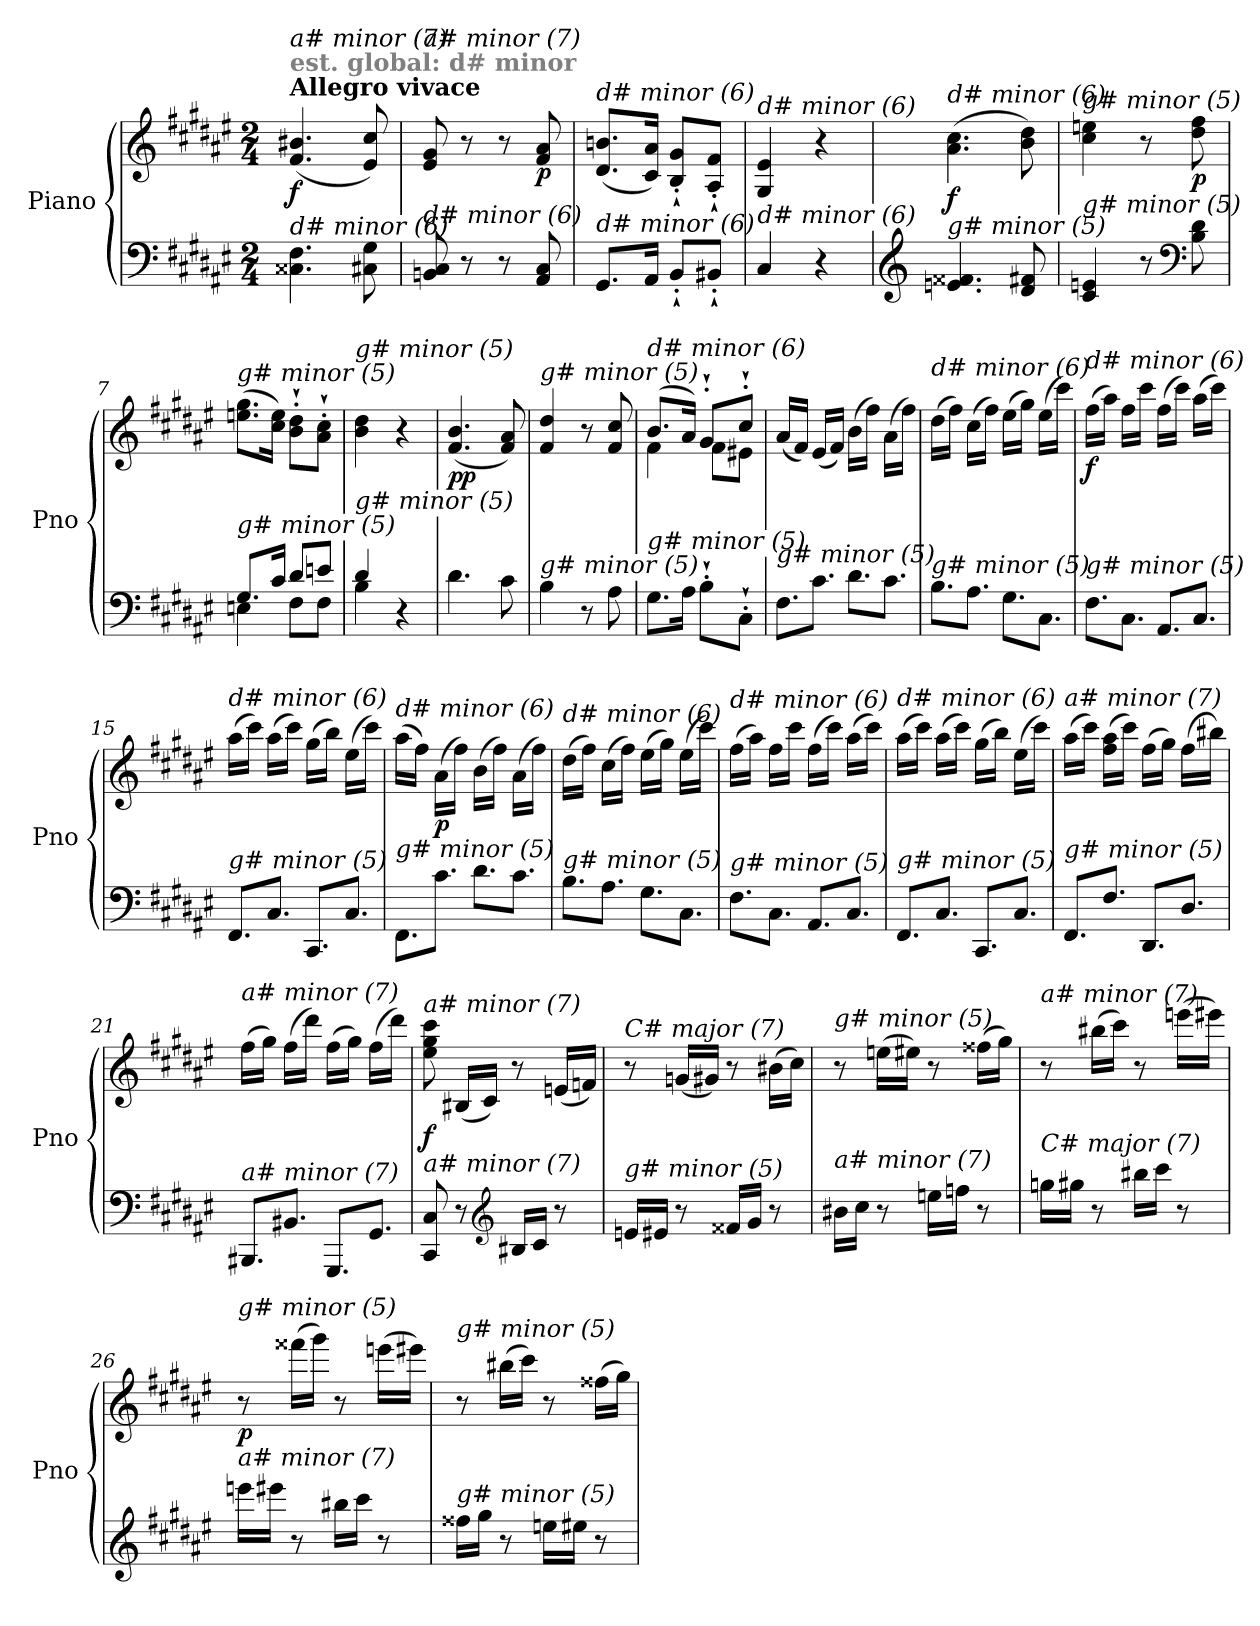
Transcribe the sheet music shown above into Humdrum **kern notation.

**kern	**kern	**dynam
*part1	*part1	*part1
*staff2	*staff1	*staff1/2
*I"Piano	*	*
*I'Pno	*	*
*clefF4	*clefG2	*
*k[f#c#g#d#a#e#]	*k[f#c#g#d#a#e#]	*
*M2/4	*M2/4	*
=1	=1	=1
!	!LO:TX:a:B:t=Allegro vivace	!
!	!LO:TX:a:B:color=#808080:t=est. global&colon; d# minor	!
!	!LO:TX:i:t=a# minor (7)	!
!LO:TX:i:t=d# minor (6)	!	!
!	!	!LO:DY:b
4.C##Xi\ 4.F#\	(>4.f#/ 4.b#X/	f
8C#\ 8G#\	8e#/ 8cc#/)	.
=2	=2	=2
!	!LO:TX:i:t=a# minor (7)	!
!LO:TX:i:t=d# minor (6)	!	!
8BBn/ 8C#/	8e#/ 8g#/	.
8r	8r	.
8r	8r	.
!	!	!LO:DY:b
8AA#/ 8C#/	8f#/ 8a#/	p
=3	=3	=3
!	!LO:TX:i:t=d# minor (6)	!
!LO:TX:i:t=d# minor (6)	!	!
8.GG#/L	(8.d#/ 8.bn/L	.
16AA#/Jk	16c#/ 16a#/Jk)	.
8BB`'/L	8B/`' 8g#/`'L	.
8BB#X`'/J	8A#/`' 8f#/`'J	.
=4	=4	=4
!	!LO:TX:i:t=d# minor (6)	!
!LO:TX:i:t=d# minor (6)	!	!
4C#/	4G#/ 4e#/	.
4r	4r	.
=5	=5	=5
*clefG2	*	*
!	!LO:TX:i:t=d# minor (6)	!
!LO:TX:i:t=g# minor (5)	!	!
!	!	!LO:DY:b
4.en/ 4.f##Xi/	(4.a#\ 4.cc#\	f
8d#/ 8f#/	8b\ 8dd#\)	.
=6	=6	=6
!	!LO:TX:i:t=g# minor (5)	!
!LO:TX:i:t=g# minor (5)	!	!
4c#/ 4en/	4cc#\ 4een\	.
8r	8r	.
*clefF4	*	*
!	!	!LO:DY:b
8B\ 8d#\	8dd#\ 8ff#\	p
=7	=7	=7
*^	*	*
!	!	!LO:TX:i:t=g# minor (5)	!
!LO:TX:i:t=g# minor (5)	!	!	!
8.G#/L	4En\	(8.een\ 8.gg#\L	.
16c#/Jk	.	16cc#\ 16ee\Jk)	.
8d#/L	8F#\L	8b\`' 8dd#\`'L	.
8en/J	8F#\J	8a#\`' 8cc#\`'J	.
=8	=8	=8	=8
*	*	*^	*
!	!	!LO:TX:i:t=g# minor (5)	!	!
!LO:TX:i:t=g# minor (5)	!	!	!	!
4d#/	4B\	4b\ 4dd#\	4ryy	.
4r	4ryy	4r	4ryy	.
=9	=9	=9	=9	=9
!	!	!LO:TX:i:t=g# minor (5)	!	!
!LO:TX:i:t=g# minor (5)	!	!	!	!
!	!	!	!	!LO:DY:b
*v	*v	*	*	*
*	*v	*v	*
4.d#\	(>4.f#/ 4.b/	pp
8c#\	8f#/ 8a#/)	.
!!LO:LB:g=z
=10	=10	=10
!	!LO:TX:i:t=g# minor (5)	!
!LO:TX:i:t=g# minor (5)	!	!
4B\	4f#/ 4dd#/	.
8r	8r	.
8A#\	8f#/ 8cc#/	.
=11	=11	=11
*	*^	*
!	!LO:TX:i:t=d# minor (6)	!	!
!LO:TX:i:t=g# minor (5)	!	!	!
8.G#\L	(8.b/L	4f#\	.
16A#\Jk	16a#/Jk)	.	.
8B`'\L	8g#`'/L	8f#\L	.
8C#`'\J	8cc#`'/J	8e#X\J	.
*	*v	*v	*
=12	=12	=12
*Xtuplet	*	*
*	*^	*
!	!LO:TX:i:t=d# minor (6)	!	!
!LO:TX:i:t=g# minor (5)	!	!	!
!	!	!	!LO:DY:b
*	*v	*v	*
(12.F#\L	(16a#/LL	other-dynamics
.	16f#/JJ)	.
12.c#\J	(16e#/LL	.
.	16f#/JJ)	.
12.d#\L	(16b\LL	.
.	16ff#\JJ)	.
12.c#\J	(16a#\LL	.
.	16ff#\JJ)	.
=13	=13	=13
!	!LO:TX:i:t=d# minor (6)	!
!LO:TX:i:t=g# minor (5)	!	!
12.B\L	(16dd#\LL	.
.	16ff#\JJ)	.
12.A#\J	(16cc#\LL	.
.	16ff#\JJ)	.
12.G#\L	(16ee#\LL	.
.	16gg#\JJ)	.
12.C#\J	(16ee#\LL	.
.	16ccc#\JJ)	.
=14	=14	=14
!	!LO:TX:i:t=d# minor (6)	!
!LO:TX:i:t=g# minor (5)	!	!
!	!	!LO:DY:b
12.F#\L	(16ff#\LL	f
.	16aa#\JJ)	.
12.C#\J	16ff#\LL	.
.	16ccc#\JJ)	.
12.AA#/L	(16ff#\LL	.
.	16ccc#\JJ)	.
12.C#/J	(16aa#\LL	.
.	16ccc#\JJ)	.
=15	=15	=15
!	!LO:TX:i:t=d# minor (6)	!
!LO:TX:i:t=g# minor (5)	!	!
12.FF#/L	(16aa#\LL	.
.	16ccc#\JJ)	.
12.C#/J	(16aa#\LL	.
.	16ccc#\JJ)	.
12.CC#/L	(16gg#\LL	.
.	16bb\JJ)	.
12.C#/J	(16ee#\LL	.
.	16ccc#\JJ)	.
!!LO:LB:g=z
=16	=16	=16
!	!LO:TX:i:t=d# minor (6)	!
!LO:TX:i:t=g# minor (5)	!	!
12.FF#\L	(16aa#\LL	.
.	16ff#\JJ)	.
!	!	!LO:DY:b
(12.c#\J	(16a#\LL	p
.	16ff#\JJ)	.
12.d#\L	(16b\LL	.
.	16ff#\JJ)	.
12.c#\J	(16a#\LL	.
.	16ff#\JJ)	.
=17	=17	=17
!	!LO:TX:i:t=d# minor (6)	!
!LO:TX:i:t=g# minor (5)	!	!
12.B\L	(16dd#\LL	.
.	16ff#\JJ)	.
!	!	!LO:DY:b
12.A#\J	(16cc#\LL	other-dynamics
.	16ff#\JJ)	.
12.G#\L	(16ee#\LL	.
.	16gg#\JJ)	.
12.C#\J	(16ee#\LL	.
.	16ccc#\JJ)	.
=18	=18	=18
!	!LO:TX:i:t=d# minor (6)	!
!LO:TX:i:t=g# minor (5)	!	!
12.F#\L	(16ff#\LL	.
.	16aa#\JJ)	.
12.C#\J	16ff#\LL	.
.	16ccc#\JJ)	.
12.AA#/L	(16ff#\LL	.
.	16ccc#\JJ)	.
12.C#/J	(16aa#\LL	.
.	16ccc#\JJ)	.
=19	=19	=19
!	!LO:TX:i:t=d# minor (6)	!
!LO:TX:i:t=g# minor (5)	!	!
12.FF#/L	(16aa#\LL	.
.	16ccc#\JJ)	.
12.C#/J	(16aa#\LL	.
.	16ccc#\JJ)	.
12.CC#/L	(16gg#\LL	.
.	16bb\JJ)	.
12.C#/J	(16ee#\LL	.
.	16ccc#\JJ)	.
=20	=20	=20
!	!LO:TX:i:t=a# minor (7)	!
!LO:TX:i:t=g# minor (5)	!	!
12.FF#/L	(16aa#\LL	.
.	16ccc#\JJ)	.
12.F#/J	(16ff#\ 16aa#\LL	.
.	16ccc#\JJ)	.
12.DD#/L	(16ff#\LL	.
.	16gg#\JJ)	.
12.D#/J	(16ff#\LL	.
.	16bb#X\JJ)	.
!!LO:LB:g=z
=21	=21	=21
!	!LO:TX:i:t=a# minor (7)	!
!LO:TX:i:t=a# minor (7)	!	!
12.BBB#X/L	(16ff#\LL	.
.	16gg#\JJ)	.
12.BB#X/J	(16ff#\LL	.
.	16ddd#\JJ)	.
12.GGG#/L	(16ff#\LL	.
.	16gg#\JJ)	.
12.GG#/J	(16ff#\LL	.
.	16ddd#\JJ)	.
=22	=22	=22
!	!LO:TX:i:t=a# minor (7)	!
!LO:TX:i:t=a# minor (7)	!	!
!	!	!LO:DY:b
8CC#/ 8C#/	8ee#\ 8gg#\ 8ccc#\	f
8r	(16B#X/LL	.
.	16c#/JJ)	.
*clefG2	*	*
16B#X/LL	8r	.
16c#/JJ	.	.
8r	(16eni/LL	.
.	16fnj/JJ)	.
=23	=23	=23
!	!LO:TX:i:t=C# major (7)	!
!LO:TX:i:t=g# minor (5)	!	!
16eni/LL	8r	.
16e#/JJ	.	.
8r	(16gni/LL	.
.	16g#/JJ)	.
16f##X/LL	8r	.
16g#/JJ	.	.
8r	(16b#X\LL	.
.	16cc#\JJ)	.
=24	=24	=24
!	!LO:TX:i:t=g# minor (5)	!
!LO:TX:i:t=a# minor (7)	!	!
16b#X\LL	8r	.
16cc#\JJ	.	.
8r	(16eeni\LL	.
.	16ee#\JJ)	.
16eeni\LL	8r	.
16ffnj\JJ	.	.
8r	(16ff##X\LL	.
.	16gg#\JJ)	.
=25	=25	=25
!	!LO:TX:i:t=a# minor (7)	!
!LO:TX:i:t=C# major (7)	!	!
16ggni\LL	8r	.
16gg#\JJ	.	.
8r	(16bb#X\LL	.
.	16ccc#\JJ)	.
16bb#X\LL	8r	.
16ccc#\JJ	.	.
8r	(16eeeni\LL	.
.	16eee#\JJ)	.
!!LO:LB:g=z
=26	=26	=26
!	!LO:TX:i:t=g# minor (5)	!
!LO:TX:i:t=a# minor (7)	!	!
!	!	!LO:DY:b
16eeeni\LL	8r	p
16eee#\JJ	.	.
8r	(16fff##X\LL	.
.	16ggg#\JJ)	.
16bb#X\LL	8r	.
16ccc#\JJ	.	.
8r	(16eeeni\LL	.
.	16eee#\JJ)	.
=27	=27	=27
!	!LO:TX:i:t=g# minor (5)	!
!LO:TX:i:t=g# minor (5)	!	!
16ff##X\LL	8r	.
16gg#\JJ	.	.
8r	(16bb#X\LL	.
.	16ccc#\JJ)	.
16eeni\LL	8r	.
16ee#\JJ	.	.
8r	(16ff##X\LL	.
.	16gg#\JJ)	.
=	=	=
*-	*-	*-
